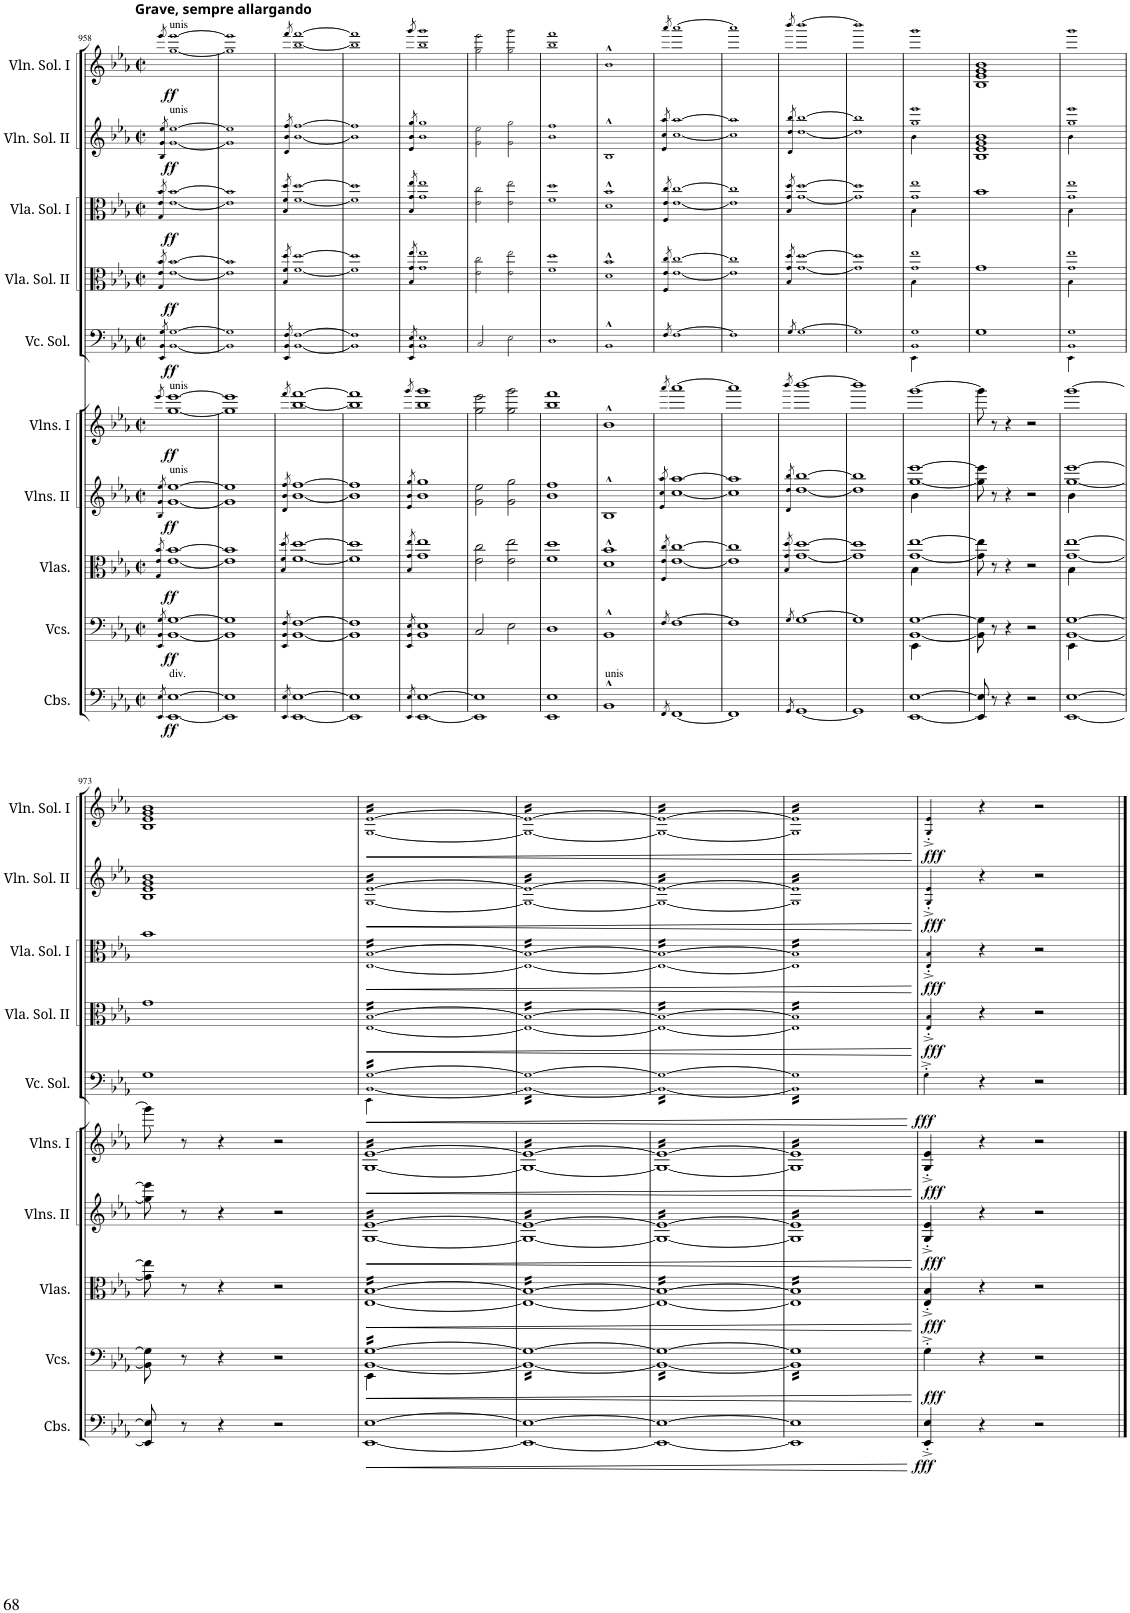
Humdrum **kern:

**kern	**dynam	**kern	**dynam	**kern	**dynam	**kern	**dynam	**kern	**dynam	**kern	**dynam	**kern	**dynam	**kern	**dynam	**kern	**dynam	**kern	**dynam
*part10	*part10	*part9	*part9	*part8	*part8	*part7	*part7	*part6	*part6	*part5	*part5	*part4	*part4	*part3	*part3	*part2	*part2	*part1	*part1
*staff10	*staff10	*staff9	*staff9	*staff8	*staff8	*staff7	*staff7	*staff6	*staff6	*staff5	*staff5	*staff4	*staff4	*staff3	*staff3	*staff2	*staff2	*staff1	*staff1
*I"Contrabasses	*	*I"Violoncellos	*	*I"Violas	*	*I"Violins II	*	*I"Violins I	*	*I"Violoncello Solo	*	*I"Viola Solo II	*	*I"Viola Solo I	*	*I"Violin Solo II	*	*I"Violin Solo I	*
*I'Cbs.	*	*I'Vcs.	*	*I'Vlas.	*	*I'Vlns. II	*	*I'Vlns. I	*	*I'Vc. Sol.	*	*I'Vla. Sol. II	*	*I'Vla. Sol. I	*	*I'Vln. Sol. II	*	*I'Vln. Sol. I	*
!!LO:PB:g=z
*clefF4	*	*clefF4	*	*clefC3	*	*clefG2	*	*clefG2	*	*clefF4	*	*clefC3	*	*clefC3	*	*clefG2	*	*clefG2	*
*Trd7c12	*	*	*	*	*	*	*	*	*	*	*	*	*	*	*	*	*	*	*
*k[b-e-a-]	*	*k[b-e-a-]	*	*k[b-e-a-]	*	*k[b-e-a-]	*	*k[b-e-a-]	*	*k[b-e-a-]	*	*k[b-e-a-]	*	*k[b-e-a-]	*	*k[b-e-a-]	*	*k[b-e-a-]	*
*M2/2	*	*M2/2	*	*M2/2	*	*M2/2	*	*M2/2	*	*M2/2	*	*M2/2	*	*M2/2	*	*M2/2	*	*M2/2	*
*met(c|)	*	*met(c|)	*	*met(c|)	*	*met(c|)	*	*met(c|)	*	*met(c|)	*	*met(c|)	*	*met(c|)	*	*met(c|)	*	*met(c|)	*
=958	=958	=958	=958	=958	=958	=958	=958	=958	=958	=958	=958	=958	=958	=958	=958	=958	=958	=958	=958
8qEE-/ 8qE-/	.	8qEE-/ 8qBB-/ 8qG/	.	8qG/ 8qe-/ 8qb-/	.	8qB-/ 8qg/ 8qee-/	.	8qeee-/	.	8qEE-/ 8qBB-/ 8qG/	.	8qG/ 8qe-/ 8qb-/	.	8qG/ 8qe-/ 8qb-/	.	8qB-/ 8qg/ 8qee-/	.	8qeee-/	.
!	!	!	!	!	!	!	!	!	!	!	!	!	!	!	!	!	!	!LO:TX:a:B:t=Grave, sempre allargando	!
!	!	!	!	!	!	!	!	!	!	!	!	!	!	!	!	!	!	!LO:TX:a:t=unis	!
!	!	!	!	!	!	!	!	!	!	!	!	!	!	!	!	!LO:TX:a:t=unis	!	!	!
!	!	!	!	!	!	!	!	!LO:TX:a:t=unis	!	!	!	!	!	!	!	!	!	!	!
!	!	!	!	!	!	!LO:TX:a:t=unis	!	!	!	!	!	!	!	!	!	!	!	!	!
!LO:TX:a:t=div.	!	!	!	!	!	!	!	!	!	!	!	!	!	!	!	!	!	!	!
!	!LO:DY:b	!	!LO:DY:b	!	!LO:DY:b	!	!LO:DY:b	!	!LO:DY:b	!	!LO:DY:b	!	!LO:DY:b	!	!LO:DY:b	!	!LO:DY:b	!	!LO:DY:b
[1EE- [1E-	ff	[1BB- [1G	ff	[1e- [1b-	ff	[1g [1ee-	ff	[1gg [1eee-	ff	1BB- 1G	ff	1e- 1b-	ff	1e- 1b-	ff	1g 1ee-	ff	1gg 1eee-	ff
=959	=959	=959	=959	=959	=959	=959	=959	=959	=959	=959	=959	=959	=959	=959	=959	=959	=959	=959	=959
1EE-] 1E-]	.	1BB-] 1G]	.	1e-] 1b-]	.	1g] 1ee-]	.	1gg] 1eee-]	.	1BB- 1G	.	1e- 1b-	.	1e- 1b-	.	1g 1ee-	.	1gg 1eee-	.
=960	=960	=960	=960	=960	=960	=960	=960	=960	=960	=960	=960	=960	=960	=960	=960	=960	=960	=960	=960
8qEE-/ 8qE-/	.	8qEE-/ 8qBB-/ 8qF/	.	8qB-/ 8qf/ 8qdd/	.	8qd/ 8qb-/ 8qff/	.	8qfff/	.	8qEE-/ 8qBB-/ 8qF/	.	8qB-/ 8qf/ 8qdd/	.	8qB-/ 8qf/ 8qdd/	.	8qd/ 8qb-/ 8qff/	.	8qfff/	.
[1EE- [1E-	.	[1BB- [1F	.	[1f [1dd	.	[1b- [1ff	.	[1bb- [1fff	.	1BB- 1F	.	1f 1dd	.	1f 1dd	.	1b- 1ff	.	1bb- 1fff	.
=961	=961	=961	=961	=961	=961	=961	=961	=961	=961	=961	=961	=961	=961	=961	=961	=961	=961	=961	=961
1EE-] 1E-]	.	1BB-] 1F]	.	1f] 1dd]	.	1b-] 1ff]	.	1bb-] 1fff]	.	1BB- 1F	.	1f 1dd	.	1f 1dd	.	1b- 1ff	.	1bb- 1fff	.
=962	=962	=962	=962	=962	=962	=962	=962	=962	=962	=962	=962	=962	=962	=962	=962	=962	=962	=962	=962
8qEE-/ 8qE-/	.	8qEE-/ 8qBB-/ 8qE-/	.	8qB-/ 8qg/ 8qee-/	.	8qe-/ 8qb-/ 8qgg/	.	8qggg/	.	8qEE-/ 8qBB-/ 8qE-/	.	8qB-/ 8qg/ 8qee-/	.	8qB-/ 8qg/ 8qee-/	.	8qe-/ 8qb-/ 8qgg/	.	8qggg/	.
[1EE- [1E-	.	1BB- 1E-	.	1g 1ee-	.	1b- 1gg	.	1bb- 1ggg	.	1BB- 1E-	.	1g 1ee-	.	1g 1ee-	.	1b- 1gg	.	1bb- 1ggg	.
=963	=963	=963	=963	=963	=963	=963	=963	=963	=963	=963	=963	=963	=963	=963	=963	=963	=963	=963	=963
1EE-] 1E-]	.	2C/	.	2e-\ 2cc\	.	2g\ 2ee-\	.	2gg\ 2eee-\	.	2C/	.	2e-\ 2cc\	.	2e-\ 2cc\	.	2g\ 2ee-\	.	2gg\ 2eee-\	.
.	.	2E-\	.	2e-\ 2ee-\	.	2g\ 2gg\	.	2gg\ 2ggg\	.	2E-\	.	2e-\ 2ee-\	.	2e-\ 2ee-\	.	2g\ 2gg\	.	2gg\ 2ggg\	.
=964	=964	=964	=964	=964	=964	=964	=964	=964	=964	=964	=964	=964	=964	=964	=964	=964	=964	=964	=964
1EE- 1E-	.	1D	.	1f 1dd	.	1b- 1ff	.	1bb- 1fff	.	1D	.	1f 1dd	.	1f 1dd	.	1b- 1ff	.	1bb- 1fff	.
=965	=965	=965	=965	=965	=965	=965	=965	=965	=965	=965	=965	=965	=965	=965	=965	=965	=965	=965	=965
!LO:TX:a:t=unis	!	!	!	!	!	!	!	!	!	!	!	!	!	!	!	!	!	!	!
1BB-^^	.	1BB-^^	.	1d^^ 1b-^^	.	1B-^^	.	1b-^^	.	1BB-^^	.	1d^^ 1b-^^	.	1d^^ 1b-^^	.	1B-^^	.	1b-^^	.
=966	=966	=966	=966	=966	=966	=966	=966	=966	=966	=966	=966	=966	=966	=966	=966	=966	=966	=966	=966
8qFF/	.	8qF/	.	8qF/ 8qe-/ 8qcc/	.	8qe-/ 8qcc/ 8qaa-/	.	8qaaa-/	.	8qF/	.	8qF/ 8qe-/ 8qcc/	.	8qF/ 8qe-/ 8qcc/	.	8qe-/ 8qcc/ 8qaa-/	.	8qaaa-/	.
[1FF	.	[1F	.	[1e- [1cc	.	[1cc [1aa-	.	[1aaa-	.	1F	.	1e- 1cc	.	1e- 1cc	.	1cc 1aa-	.	1aaa-	.
=967	=967	=967	=967	=967	=967	=967	=967	=967	=967	=967	=967	=967	=967	=967	=967	=967	=967	=967	=967
1FF]	.	1F]	.	1e-] 1cc]	.	1cc] 1aa-]	.	1aaa-]	.	1F	.	1e- 1cc	.	1e- 1cc	.	1cc 1aa-	.	1aaa-	.
=968	=968	=968	=968	=968	=968	=968	=968	=968	=968	=968	=968	=968	=968	=968	=968	=968	=968	=968	=968
8qGG/	.	8qG/	.	8qB-/ 8qg/ 8qdd/	.	8qd/ 8qdd/ 8qbb-/	.	8qbbb-/	.	8qG/	.	8qB-/ 8qg/ 8qdd/	.	8qB-/ 8qg/ 8qdd/	.	8qd/ 8qdd/ 8qbb-/	.	8qbbb-/	.
[1GG	.	[1G	.	[1g [1dd	.	[1dd [1bb-	.	[1bbb-	.	1G	.	1g 1dd	.	1g 1dd	.	1dd 1bb-	.	1bbb-	.
=969	=969	=969	=969	=969	=969	=969	=969	=969	=969	=969	=969	=969	=969	=969	=969	=969	=969	=969	=969
1GG]	.	1G]	.	1g] 1dd]	.	1dd] 1bb-]	.	1bbb-]	.	1G	.	1g 1dd	.	1g 1dd	.	1dd 1bb-	.	1bbb-	.
=970	=970	=970	=970	=970	=970	=970	=970	=970	=970	=970	=970	=970	=970	=970	=970	=970	=970	=970	=970
*	*	*^	*	*^	*	*^	*	*	*	*^	*	*^	*	*^	*	*^	*	*	*
[1EE- [1E-	.	[<1BB- [1G	4EE-\	.	[<1g [1ee-	4B-\	.	[<1gg [1eee-	4b-\	.	[1ggg	.	1BB- 1G	4EE-\	.	1g 1ee-	4B-\	.	1g 1ee-	4B-\	.	1gg 1eee-	4b-\	.	1ggg	.
.	.	.	2.ryy	.	.	2.ryy	.	.	2.ryy	.	.	.	.	2.ryy	.	.	2.ryy	.	.	2.ryy	.	.	2.ryy	.	.	.
*	*	*v	*v	*	*	*	*	*v	*v	*	*	*	*v	*v	*	*v	*v	*	*v	*v	*	*v	*v	*	*	*
*	*	*	*	*v	*v	*	*	*	*	*	*	*	*	*	*	*	*	*	*	*
=971	=971	=971	=971	=971	=971	=971	=971	=971	=971	=971	=971	=971	=971	=971	=971	=971	=971	=971	=971
8EE-/] 8E-/]	.	8BB-\] 8G\]	.	8g\] 8ee-\]	.	8gg\] 8eee-\]	.	8ggg\]	.	1G	.	1g	.	1b-	.	1B- 1e- 1g 1b-	.	1B- 1e- 1g 1b-	.
8r	.	8r	.	8r	.	8r	.	8r	.	.	.	.	.	.	.	.	.	.	.
4r	.	4r	.	4r	.	4r	.	4r	.	.	.	.	.	.	.	.	.	.	.
2r	.	2r	.	2r	.	2r	.	2r	.	.	.	.	.	.	.	.	.	.	.
=972	=972	=972	=972	=972	=972	=972	=972	=972	=972	=972	=972	=972	=972	=972	=972	=972	=972	=972	=972
*	*	*^	*	*^	*	*^	*	*	*	*^	*	*^	*	*^	*	*^	*	*	*
[1EE- [1E-	.	[<1BB- [1G	4EE-\	.	[<1g [1ee-	4B-\	.	[<1gg [1eee-	4b-\	.	[1ggg	.	1BB- 1G	4EE-\	.	1g 1ee-	4B-\	.	1g 1ee-	4B-\	.	1gg 1eee-	4b-\	.	1ggg	.
.	.	.	2.ryy	.	.	2.ryy	.	.	2.ryy	.	.	.	.	2.ryy	.	.	2.ryy	.	.	2.ryy	.	.	2.ryy	.	.	.
*	*	*v	*v	*	*	*	*	*v	*v	*	*	*	*v	*v	*	*v	*v	*	*v	*v	*	*v	*v	*	*	*
*	*	*	*	*v	*v	*	*	*	*	*	*	*	*	*	*	*	*	*	*	*
!!LO:LB:g=z
=973	=973	=973	=973	=973	=973	=973	=973	=973	=973	=973	=973	=973	=973	=973	=973	=973	=973	=973	=973
8EE-/] 8E-/]	.	8BB-\] 8G\]	.	8g\] 8ee-\]	.	8gg\] 8eee-\]	.	8ggg\]	.	1G	.	1g	.	1b-	.	1B- 1e- 1g 1b-	.	1B- 1e- 1g 1b-	.
8r	.	8r	.	8r	.	8r	.	8r	.	.	.	.	.	.	.	.	.	.	.
4r	.	4r	.	4r	.	4r	.	4r	.	.	.	.	.	.	.	.	.	.	.
2r	.	2r	.	2r	.	2r	.	2r	.	.	.	.	.	.	.	.	.	.	.
=974	=974	=974	=974	=974	=974	=974	=974	=974	=974	=974	=974	=974	=974	=974	=974	=974	=974	=974	=974
!	!LO:HP:b	!	!LO:HP:b	!	!LO:HP:b	!	!LO:HP:b	!	!LO:HP:b	!	!LO:HP:b	!	!LO:HP:b	!	!LO:HP:b	!	!LO:HP:b	!	!LO:HP:b
*	*	*^	*	*	*	*	*	*	*	*^	*	*	*	*	*	*	*	*	*
*	*	*tremolo	*	*	*	*	*	*	*	*	*	*	*	*	*	*	*	*	*	*	*
*	*	*	*	*	*tremolo	*	*	*	*	*	*	*	*	*	*	*	*	*	*	*	*
*	*	*	*	*	*	*	*tremolo	*	*	*	*	*	*	*	*	*	*	*	*	*	*
*	*	*	*	*	*	*	*	*	*tremolo	*	*	*	*	*	*	*	*	*	*	*	*
*	*	*	*	*	*	*	*	*	*	*	*tremolo	*	*	*	*	*	*	*	*	*	*
*	*	*	*	*	*	*	*	*	*	*	*	*	*	*tremolo	*	*	*	*	*	*	*
*	*	*	*	*	*	*	*	*	*	*	*	*	*	*	*	*tremolo	*	*	*	*	*
*	*	*	*	*	*	*	*	*	*	*	*	*	*	*	*	*	*	*tremolo	*	*	*
*	*	*	*	*	*	*	*	*	*	*	*	*	*	*	*	*	*	*	*	*tremolo	*
[1EE- [1E-	<	[<16BB- [16GLL	4EE-\	<	[16E- [16B-LL	<	[16G [16e-LL	<	[16G [16e-LL	<	16BB- 16GLL	4EE-\	<	16E- 16B-LL	<	16E- 16B-LL	<	16G 16e-LL	<	16G 16e-LL	<
.	.	16BB- 16G	.	.	16E- 16B-	.	16G 16e-	.	16G 16e-	.	16BB- 16G	.	.	16E- 16B-	.	16E- 16B-	.	16G 16e-	.	16G 16e-	.
.	.	16BB- 16G	.	.	16E- 16B-	.	16G 16e-	.	16G 16e-	.	16BB- 16G	.	.	16E- 16B-	.	16E- 16B-	.	16G 16e-	.	16G 16e-	.
.	.	16BB- 16G	.	.	16E- 16B-	.	16G 16e-	.	16G 16e-	.	16BB- 16G	.	.	16E- 16B-	.	16E- 16B-	.	16G 16e-	.	16G 16e-	.
.	.	16BB- 16G	2.ryy	.	16E- 16B-	.	16G 16e-	.	16G 16e-	.	16BB- 16G	2.ryy	.	16E- 16B-	.	16E- 16B-	.	16G 16e-	.	16G 16e-	.
.	.	16BB- 16G	.	.	16E- 16B-	.	16G 16e-	.	16G 16e-	.	16BB- 16G	.	.	16E- 16B-	.	16E- 16B-	.	16G 16e-	.	16G 16e-	.
.	.	16BB- 16G	.	.	16E- 16B-	.	16G 16e-	.	16G 16e-	.	16BB- 16G	.	.	16E- 16B-	.	16E- 16B-	.	16G 16e-	.	16G 16e-	.
.	.	16BB- 16G	.	.	16E- 16B-	.	16G 16e-	.	16G 16e-	.	16BB- 16G	.	.	16E- 16B-	.	16E- 16B-	.	16G 16e-	.	16G 16e-	.
.	.	16BB- 16G	.	.	16E- 16B-	.	16G 16e-	.	16G 16e-	.	16BB- 16G	.	.	16E- 16B-	.	16E- 16B-	.	16G 16e-	.	16G 16e-	.
.	.	16BB- 16G	.	.	16E- 16B-	.	16G 16e-	.	16G 16e-	.	16BB- 16G	.	.	16E- 16B-	.	16E- 16B-	.	16G 16e-	.	16G 16e-	.
.	.	16BB- 16G	.	.	16E- 16B-	.	16G 16e-	.	16G 16e-	.	16BB- 16G	.	.	16E- 16B-	.	16E- 16B-	.	16G 16e-	.	16G 16e-	.
.	.	16BB- 16G	.	.	16E- 16B-	.	16G 16e-	.	16G 16e-	.	16BB- 16G	.	.	16E- 16B-	.	16E- 16B-	.	16G 16e-	.	16G 16e-	.
.	.	16BB- 16G	.	.	16E- 16B-	.	16G 16e-	.	16G 16e-	.	16BB- 16G	.	.	16E- 16B-	.	16E- 16B-	.	16G 16e-	.	16G 16e-	.
.	.	16BB- 16G	.	.	16E- 16B-	.	16G 16e-	.	16G 16e-	.	16BB- 16G	.	.	16E- 16B-	.	16E- 16B-	.	16G 16e-	.	16G 16e-	.
.	.	16BB- 16G	.	.	16E- 16B-	.	16G 16e-	.	16G 16e-	.	16BB- 16G	.	.	16E- 16B-	.	16E- 16B-	.	16G 16e-	.	16G 16e-	.
.	.	16BB- 16GJJ	.	.	16E- 16B-JJ	.	16G 16e-JJ	.	16G 16e-JJ	.	16BB- 16GJJ	.	.	16E- 16B-JJ	.	16E- 16B-JJ	.	16G 16e-JJ	.	16G 16e-JJ	.
*	*	*v	*v	*	*	*	*	*	*	*	*v	*v	*	*	*	*	*	*	*	*	*
=975	=975	=975	=975	=975	=975	=975	=975	=975	=975	=975	=975	=975	=975	=975	=975	=975	=975	=975	=975
1EE-_ 1E-_	.	16BB- 16GLL	.	16E- 16B-LL	.	16G 16e-LL	.	16G 16e-LL	.	16BB- 16GLL	.	16E- 16B-LL	.	16E- 16B-LL	.	16G 16e-LL	.	16G 16e-LL	.
.	.	16BB- 16G	.	16E- 16B-	.	16G 16e-	.	16G 16e-	.	16BB- 16G	.	16E- 16B-	.	16E- 16B-	.	16G 16e-	.	16G 16e-	.
.	.	16BB- 16G	.	16E- 16B-	.	16G 16e-	.	16G 16e-	.	16BB- 16G	.	16E- 16B-	.	16E- 16B-	.	16G 16e-	.	16G 16e-	.
.	.	16BB- 16G	.	16E- 16B-	.	16G 16e-	.	16G 16e-	.	16BB- 16G	.	16E- 16B-	.	16E- 16B-	.	16G 16e-	.	16G 16e-	.
.	.	16BB- 16G	.	16E- 16B-	.	16G 16e-	.	16G 16e-	.	16BB- 16G	.	16E- 16B-	.	16E- 16B-	.	16G 16e-	.	16G 16e-	.
.	.	16BB- 16G	.	16E- 16B-	.	16G 16e-	.	16G 16e-	.	16BB- 16G	.	16E- 16B-	.	16E- 16B-	.	16G 16e-	.	16G 16e-	.
.	.	16BB- 16G	.	16E- 16B-	.	16G 16e-	.	16G 16e-	.	16BB- 16G	.	16E- 16B-	.	16E- 16B-	.	16G 16e-	.	16G 16e-	.
.	.	16BB- 16G	.	16E- 16B-	.	16G 16e-	.	16G 16e-	.	16BB- 16G	.	16E- 16B-	.	16E- 16B-	.	16G 16e-	.	16G 16e-	.
.	.	16BB- 16G	.	16E- 16B-	.	16G 16e-	.	16G 16e-	.	16BB- 16G	.	16E- 16B-	.	16E- 16B-	.	16G 16e-	.	16G 16e-	.
.	.	16BB- 16G	.	16E- 16B-	.	16G 16e-	.	16G 16e-	.	16BB- 16G	.	16E- 16B-	.	16E- 16B-	.	16G 16e-	.	16G 16e-	.
.	.	16BB- 16G	.	16E- 16B-	.	16G 16e-	.	16G 16e-	.	16BB- 16G	.	16E- 16B-	.	16E- 16B-	.	16G 16e-	.	16G 16e-	.
.	.	16BB- 16G	.	16E- 16B-	.	16G 16e-	.	16G 16e-	.	16BB- 16G	.	16E- 16B-	.	16E- 16B-	.	16G 16e-	.	16G 16e-	.
.	.	16BB- 16G	.	16E- 16B-	.	16G 16e-	.	16G 16e-	.	16BB- 16G	.	16E- 16B-	.	16E- 16B-	.	16G 16e-	.	16G 16e-	.
.	.	16BB- 16G	.	16E- 16B-	.	16G 16e-	.	16G 16e-	.	16BB- 16G	.	16E- 16B-	.	16E- 16B-	.	16G 16e-	.	16G 16e-	.
.	.	16BB- 16G	.	16E- 16B-	.	16G 16e-	.	16G 16e-	.	16BB- 16G	.	16E- 16B-	.	16E- 16B-	.	16G 16e-	.	16G 16e-	.
.	.	16BB- 16GJJ	.	16E- 16B-JJ	.	16G 16e-JJ	.	16G 16e-JJ	.	16BB- 16GJJ	.	16E- 16B-JJ	.	16E- 16B-JJ	.	16G 16e-JJ	.	16G 16e-JJ	.
=976	=976	=976	=976	=976	=976	=976	=976	=976	=976	=976	=976	=976	=976	=976	=976	=976	=976	=976	=976
1EE-_ 1E-_	.	16BB- 16GLL	.	16E- 16B-LL	.	16G 16e-LL	.	16G 16e-LL	.	16BB- 16GLL	.	16E- 16B-LL	.	16E- 16B-LL	.	16G 16e-LL	.	16G 16e-LL	.
.	.	16BB- 16G	.	16E- 16B-	.	16G 16e-	.	16G 16e-	.	16BB- 16G	.	16E- 16B-	.	16E- 16B-	.	16G 16e-	.	16G 16e-	.
.	.	16BB- 16G	.	16E- 16B-	.	16G 16e-	.	16G 16e-	.	16BB- 16G	.	16E- 16B-	.	16E- 16B-	.	16G 16e-	.	16G 16e-	.
.	.	16BB- 16G	.	16E- 16B-	.	16G 16e-	.	16G 16e-	.	16BB- 16G	.	16E- 16B-	.	16E- 16B-	.	16G 16e-	.	16G 16e-	.
.	.	16BB- 16G	.	16E- 16B-	.	16G 16e-	.	16G 16e-	.	16BB- 16G	.	16E- 16B-	.	16E- 16B-	.	16G 16e-	.	16G 16e-	.
.	.	16BB- 16G	.	16E- 16B-	.	16G 16e-	.	16G 16e-	.	16BB- 16G	.	16E- 16B-	.	16E- 16B-	.	16G 16e-	.	16G 16e-	.
.	.	16BB- 16G	.	16E- 16B-	.	16G 16e-	.	16G 16e-	.	16BB- 16G	.	16E- 16B-	.	16E- 16B-	.	16G 16e-	.	16G 16e-	.
.	.	16BB- 16G	.	16E- 16B-	.	16G 16e-	.	16G 16e-	.	16BB- 16G	.	16E- 16B-	.	16E- 16B-	.	16G 16e-	.	16G 16e-	.
.	.	16BB- 16G	.	16E- 16B-	.	16G 16e-	.	16G 16e-	.	16BB- 16G	.	16E- 16B-	.	16E- 16B-	.	16G 16e-	.	16G 16e-	.
.	.	16BB- 16G	.	16E- 16B-	.	16G 16e-	.	16G 16e-	.	16BB- 16G	.	16E- 16B-	.	16E- 16B-	.	16G 16e-	.	16G 16e-	.
.	.	16BB- 16G	.	16E- 16B-	.	16G 16e-	.	16G 16e-	.	16BB- 16G	.	16E- 16B-	.	16E- 16B-	.	16G 16e-	.	16G 16e-	.
.	.	16BB- 16G	.	16E- 16B-	.	16G 16e-	.	16G 16e-	.	16BB- 16G	.	16E- 16B-	.	16E- 16B-	.	16G 16e-	.	16G 16e-	.
.	.	16BB- 16G	.	16E- 16B-	.	16G 16e-	.	16G 16e-	.	16BB- 16G	.	16E- 16B-	.	16E- 16B-	.	16G 16e-	.	16G 16e-	.
.	.	16BB- 16G	.	16E- 16B-	.	16G 16e-	.	16G 16e-	.	16BB- 16G	.	16E- 16B-	.	16E- 16B-	.	16G 16e-	.	16G 16e-	.
.	.	16BB- 16G	.	16E- 16B-	.	16G 16e-	.	16G 16e-	.	16BB- 16G	.	16E- 16B-	.	16E- 16B-	.	16G 16e-	.	16G 16e-	.
.	.	16BB- 16GJJ	.	16E- 16B-JJ	.	16G 16e-JJ	.	16G 16e-JJ	.	16BB- 16GJJ	.	16E- 16B-JJ	.	16E- 16B-JJ	.	16G 16e-JJ	.	16G 16e-JJ	.
=977	=977	=977	=977	=977	=977	=977	=977	=977	=977	=977	=977	=977	=977	=977	=977	=977	=977	=977	=977
1EE-] 1E-]	.	16BB-] 16G]LL	.	16E-] 16B-]LL	.	16G] 16e-]LL	.	16G] 16e-]LL	.	16BB- 16GLL	.	16E- 16B-LL	.	16E- 16B-LL	.	16G 16e-LL	.	16G 16e-LL	.
.	.	16BB- 16G	.	16E- 16B-	.	16G 16e-	.	16G 16e-	.	16BB- 16G	.	16E- 16B-	.	16E- 16B-	.	16G 16e-	.	16G 16e-	.
.	.	16BB- 16G	.	16E- 16B-	.	16G 16e-	.	16G 16e-	.	16BB- 16G	.	16E- 16B-	.	16E- 16B-	.	16G 16e-	.	16G 16e-	.
.	.	16BB- 16G	.	16E- 16B-	.	16G 16e-	.	16G 16e-	.	16BB- 16G	.	16E- 16B-	.	16E- 16B-	.	16G 16e-	.	16G 16e-	.
.	.	16BB- 16G	.	16E- 16B-	.	16G 16e-	.	16G 16e-	.	16BB- 16G	.	16E- 16B-	.	16E- 16B-	.	16G 16e-	.	16G 16e-	.
.	.	16BB- 16G	.	16E- 16B-	.	16G 16e-	.	16G 16e-	.	16BB- 16G	.	16E- 16B-	.	16E- 16B-	.	16G 16e-	.	16G 16e-	.
.	.	16BB- 16G	.	16E- 16B-	.	16G 16e-	.	16G 16e-	.	16BB- 16G	.	16E- 16B-	.	16E- 16B-	.	16G 16e-	.	16G 16e-	.
.	.	16BB- 16G	.	16E- 16B-	.	16G 16e-	.	16G 16e-	.	16BB- 16G	.	16E- 16B-	.	16E- 16B-	.	16G 16e-	.	16G 16e-	.
.	.	16BB- 16G	.	16E- 16B-	.	16G 16e-	.	16G 16e-	.	16BB- 16G	.	16E- 16B-	.	16E- 16B-	.	16G 16e-	.	16G 16e-	.
.	.	16BB- 16G	.	16E- 16B-	.	16G 16e-	.	16G 16e-	.	16BB- 16G	.	16E- 16B-	.	16E- 16B-	.	16G 16e-	.	16G 16e-	.
.	.	16BB- 16G	.	16E- 16B-	.	16G 16e-	.	16G 16e-	.	16BB- 16G	.	16E- 16B-	.	16E- 16B-	.	16G 16e-	.	16G 16e-	.
.	.	16BB- 16G	.	16E- 16B-	.	16G 16e-	.	16G 16e-	.	16BB- 16G	.	16E- 16B-	.	16E- 16B-	.	16G 16e-	.	16G 16e-	.
.	.	16BB- 16G	.	16E- 16B-	.	16G 16e-	.	16G 16e-	.	16BB- 16G	.	16E- 16B-	.	16E- 16B-	.	16G 16e-	.	16G 16e-	.
.	.	16BB- 16G	.	16E- 16B-	.	16G 16e-	.	16G 16e-	.	16BB- 16G	.	16E- 16B-	.	16E- 16B-	.	16G 16e-	.	16G 16e-	.
.	.	16BB- 16G	.	16E- 16B-	.	16G 16e-	.	16G 16e-	.	16BB- 16G	.	16E- 16B-	.	16E- 16B-	.	16G 16e-	.	16G 16e-	.
.	.	16BB- 16GJJ	.	16E- 16B-JJ	.	16G 16e-JJ	.	16G 16e-JJ	.	16BB- 16GJJ	.	16E- 16B-JJ	.	16E- 16B-JJ	.	16G 16e-JJ	.	16G 16e-JJ	.
*	*	*	*	*	*	*	*	*	*	*	*	*	*	*	*	*	*	*Xtremolo	*
*	*	*	*	*	*	*	*	*	*	*	*	*	*	*	*	*Xtremolo	*	*	*
*	*	*	*	*	*	*	*	*	*	*	*	*	*	*Xtremolo	*	*	*	*	*
*	*	*	*	*	*	*	*	*	*	*	*	*Xtremolo	*	*	*	*	*	*	*
*	*	*	*	*	*	*	*	*	*	*Xtremolo	*	*	*	*	*	*	*	*	*
*	*	*	*	*	*	*	*	*Xtremolo	*	*	*	*	*	*	*	*	*	*	*
*	*	*	*	*	*	*Xtremolo	*	*	*	*	*	*	*	*	*	*	*	*	*
*	*	*	*	*Xtremolo	*	*	*	*	*	*	*	*	*	*	*	*	*	*	*
*	*	*Xtremolo	*	*	*	*	*	*	*	*	*	*	*	*	*	*	*	*	*
.	[	.	[	.	[	.	[	.	[	.	[	.	[	.	[	.	[	.	[
=978	=978	=978	=978	=978	=978	=978	=978	=978	=978	=978	=978	=978	=978	=978	=978	=978	=978	=978	=978
!	!LO:DY:b	!	!LO:DY:b	!	!LO:DY:b	!	!LO:DY:b	!	!LO:DY:b	!	!LO:DY:b	!	!LO:DY:b	!	!LO:DY:b	!	!LO:DY:b	!	!LO:DY:b
4EE-/'^ 4E-/'^	fff	4G'^\	fff	4E-/'^ 4B-/'^	fff	4G/'^ 4e-/'^	fff	4G/'^ 4e-/'^	fff	4G'^\	fff	4E-/'^ 4B-/'^	fff	4E-/'^ 4B-/'^	fff	4G/'^ 4e-/'^	fff	4G/'^ 4e-/'^	fff
4r	.	4r	.	4r	.	4r	.	4r	.	4r	.	4r	.	4r	.	4r	.	4r	.
2r	.	2r	.	2r	.	2r	.	2r	.	2r	.	2r	.	2r	.	2r	.	2r	.
==	==	==	==	==	==	==	==	==	==	==	==	==	==	==	==	==	==	==	==
*-	*-	*-	*-	*-	*-	*-	*-	*-	*-	*-	*-	*-	*-	*-	*-	*-	*-	*-	*-
